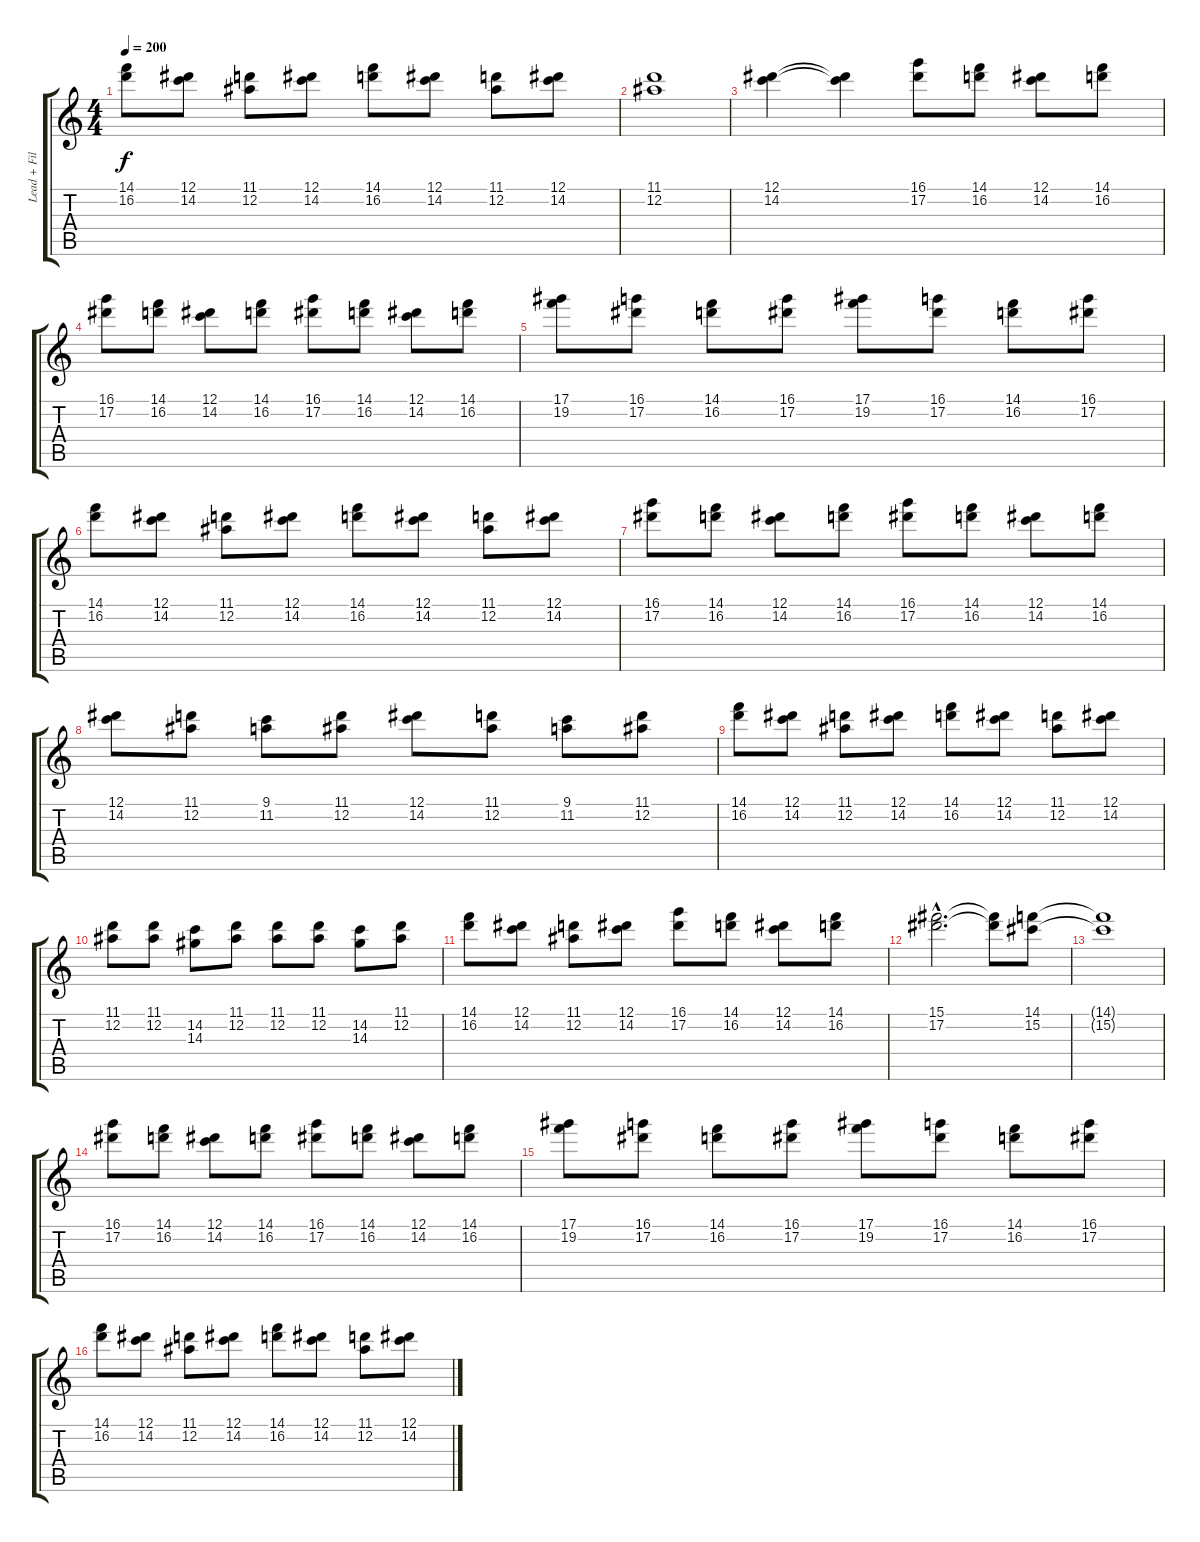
\track ("Lead + Fills" "Lead + Fil") {instrument distortionguitar}
\staff {score tabs}
\tuning (Eb4 Bb3 Gb3 Db3 Ab2 Eb2) {hide}
\ts (4 4)
\tempo 200
\clef g2
\ks c
(14.1 16.2).8{dy f} (12.1 14.2).8 (11.1 12.2).8 (12.1 14.2).8 (14.1 16.2).8 (12.1 14.2).8 (11.1 12.2).8 (12.1 14.2).8 |
(11.1 12.2).1 |
(12.1 14.2).4 (12.1{t} 14.2{t}).4 (16.1 17.2).8 (14.1 16.2).8 (12.1 14.2).8 (14.1 16.2).8 |
(16.1 17.2).8 (14.1 16.2).8 (12.1 14.2).8 (14.1 16.2).8 (16.1 17.2).8 (14.1 16.2).8 (12.1 14.2).8 (14.1 16.2).8 |
(17.1 19.2).8 (16.1 17.2).8 (14.1 16.2).8 (16.1 17.2).8 (17.1 19.2).8 (16.1 17.2).8 (14.1 16.2).8 (16.1 17.2).8 |
(14.1 16.2).8 (12.1 14.2).8 (11.1 12.2).8 (12.1 14.2).8 (14.1 16.2).8 (12.1 14.2).8 (11.1 12.2).8 (12.1 14.2).8 |
(16.1 17.2).8 (14.1 16.2).8 (12.1 14.2).8 (14.1 16.2).8 (16.1 17.2).8 (14.1 16.2).8 (12.1 14.2).8 (14.1 16.2).8 |
(12.1 14.2).8 (11.1 12.2).8 (9.1 11.2).8 (11.1 12.2).8 (12.1 14.2).8 (11.1 12.2).8 (9.1 11.2).8 (11.1 12.2).8 |
(14.1 16.2).8 (12.1 14.2).8 (11.1 12.2).8 (12.1 14.2).8 (14.1 16.2).8 (12.1 14.2).8 (11.1 12.2).8 (12.1 14.2).8 |
(11.1 12.2).8 (11.1 12.2).8 (14.2 14.3).8 (11.1 12.2).8 (11.1 12.2).8 (11.1 12.2).8 (14.2 14.3).8 (11.1 12.2).8 |
(14.1 16.2).8 (12.1 14.2).8 (11.1 12.2).8 (12.1 14.2).8 (16.1 17.2).8 (14.1 16.2).8 (12.1 14.2).8 (14.1 16.2).8 |
(15.1{hac} 17.2{hac}).2{d} (15.1{t} 17.2{t}).8 (14.1 15.2).8 |
(14.1{t} 15.2{t}).1 |
(16.1 17.2).8 (14.1 16.2).8 (12.1 14.2).8 (14.1 16.2).8 (16.1 17.2).8 (14.1 16.2).8 (12.1 14.2).8 (14.1 16.2).8 |
(17.1 19.2).8 (16.1 17.2).8 (14.1 16.2).8 (16.1 17.2).8 (17.1 19.2).8 (16.1 17.2).8 (14.1 16.2).8 (16.1 17.2).8 |
(14.1 16.2).8 (12.1 14.2).8 (11.1 12.2).8 (12.1 14.2).8 (14.1 16.2).8 (12.1 14.2).8 (11.1 12.2).8 (12.1 14.2).8
